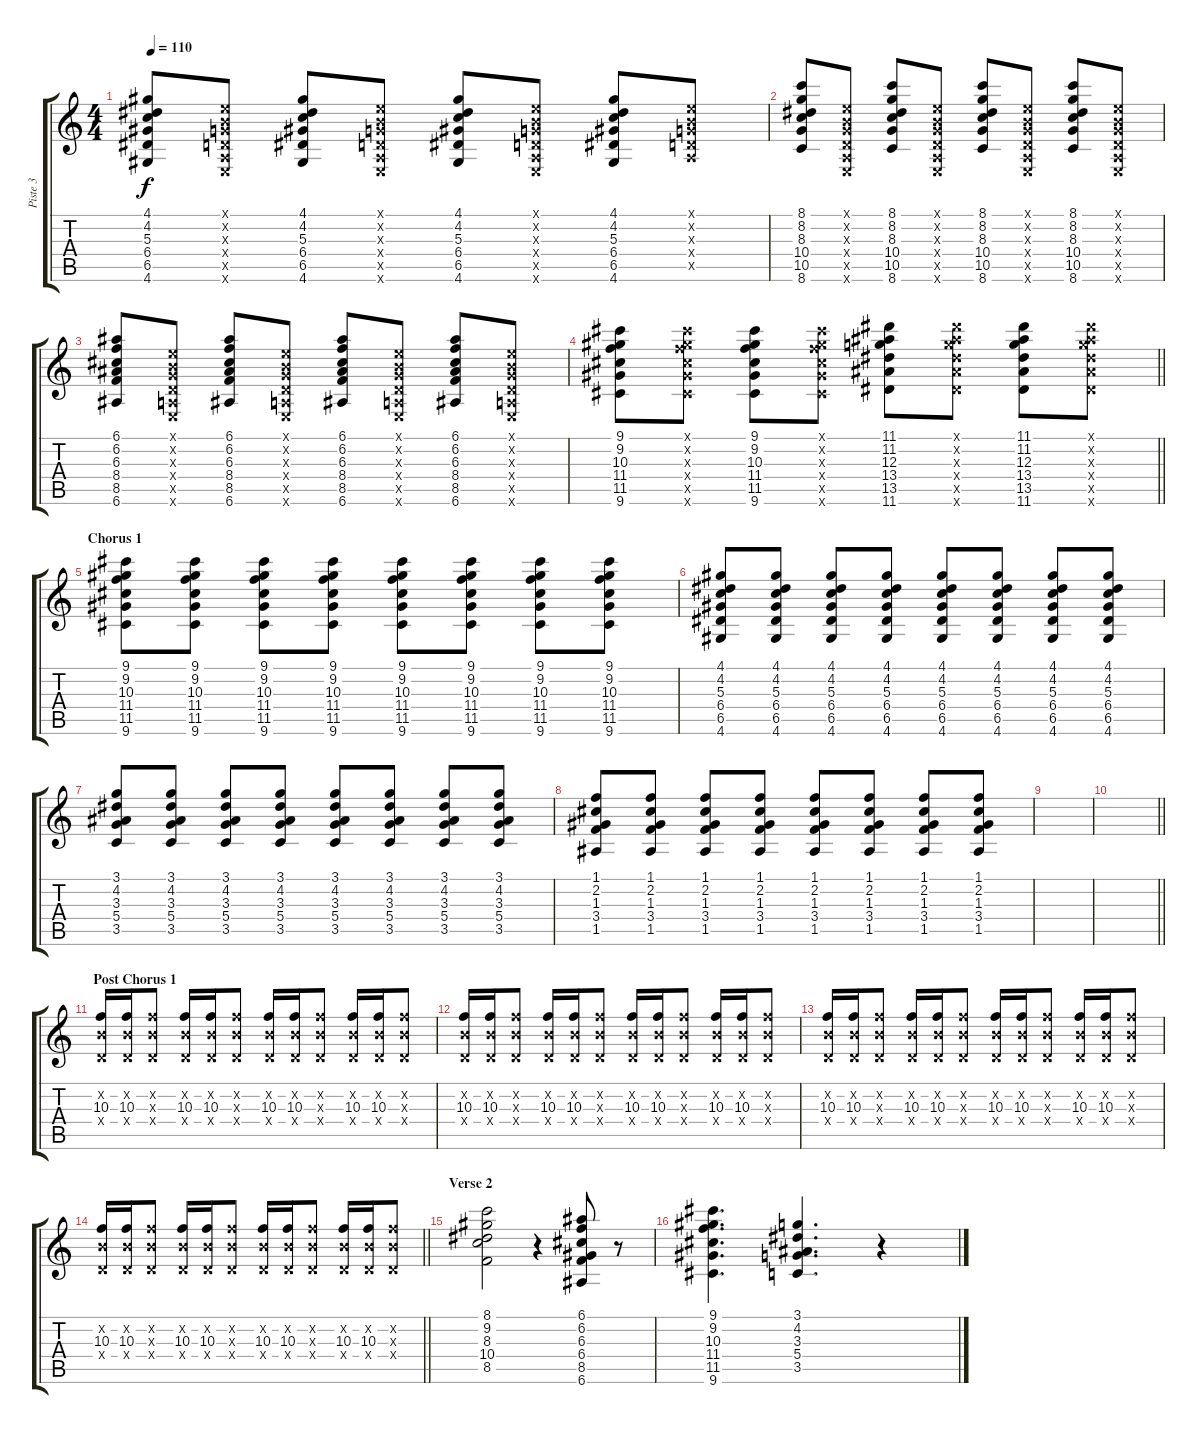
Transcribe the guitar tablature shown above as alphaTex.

\track ("Piste 3" "Piste 3") {instrument electricguitarclean}
\staff {score tabs}
\tuning (E4 B3 G3 D3 A2 E2) {hide}
\ts (4 4)
\tempo 110
\clef g2
\ks c
(4.1 4.2 5.3 6.4 6.5 4.6).8{dy f} (0.1{x} 0.2{x} 0.3{x} 0.4{x} 0.5{x} 0.6{x}).8 (4.1 4.2 5.3 6.4 6.5 4.6).8 (0.1{x} 0.2{x} 0.3{x} 0.4{x} 0.5{x} 0.6{x}).8 (4.1 4.2 5.3 6.4 6.5 4.6).8 (0.1{x} 0.2{x} 0.3{x} 0.4{x} 0.5{x} 0.6{x}).8 (4.1 4.2 5.3 6.4 6.5 4.6).8 (0.1{x} 0.2{x} 0.3{x} 0.4{x} 0.5{x}).8 |
(8.1 8.2 8.3 10.4 10.5 8.6).8 (0.1{x} 0.2{x} 0.3{x} 0.4{x} 0.5{x} 0.6{x}).8 (8.1 8.2 8.3 10.4 10.5 8.6).8 (0.1{x} 0.2{x} 0.3{x} 0.4{x} 0.5{x} 0.6{x}).8 (8.1 8.2 8.3 10.4 10.5 8.6).8 (0.1{x} 0.2{x} 0.3{x} 0.4{x} 0.5{x} 0.6{x}).8 (8.1 8.2 8.3 10.4 10.5 8.6).8 (0.1{x} 0.2{x} 0.3{x} 0.4{x} 0.5{x} 0.6{x}).8 |
(6.1 6.2 6.3 8.4 8.5 6.6).8 (0.1{x} 0.2{x} 0.3{x} 0.4{x} 0.5{x} 0.6{x}).8 (6.1 6.2 6.3 8.4 8.5 6.6).8 (0.1{x} 0.2{x} 0.3{x} 0.4{x} 0.5{x} 0.6{x}).8 (6.1 6.2 6.3 8.4 8.5 6.6).8 (0.1{x} 0.2{x} 0.3{x} 0.4{x} 0.5{x} 0.6{x}).8 (6.1 6.2 6.3 8.4 8.5 6.6).8 (0.1{x} 0.2{x} 0.3{x} 0.4{x} 0.5{x} 0.6{x}).8 |
\barLineRight lightlight
(9.1 9.2 10.3 11.4 11.5 9.6).8 (9.1{x} 9.2{x} 10.3{x} 11.4{x} 11.5{x} 9.6{x}).8 (9.1 9.2 10.3 11.4 11.5 9.6).8 (9.1{x} 9.2{x} 10.3{x} 11.4{x} 11.5{x} 9.6{x}).8 (11.1 11.2 12.3 13.4 13.5 11.6).8 (11.1{x} 11.2{x} 12.3{x} 13.4{x} 13.5{x} 11.6{x}).8 (11.1 11.2 12.3 13.4 13.5 11.6).8 (11.1{x} 11.2{x} 12.3{x} 13.4{x} 13.5{x} 11.6{x}).8 |
\section ("" "Chorus 1")
(9.1 9.2 10.3 11.4 11.5 9.6).8 (9.1 9.2 10.3 11.4 11.5 9.6).8 (9.1 9.2 10.3 11.4 11.5 9.6).8 (9.1 9.2 10.3 11.4 11.5 9.6).8 (9.1 9.2 10.3 11.4 11.5 9.6).8 (9.1 9.2 10.3 11.4 11.5 9.6).8 (9.1 9.2 10.3 11.4 11.5 9.6).8 (9.1 9.2 10.3 11.4 11.5 9.6).8 |
(4.1 4.2 5.3 6.4 6.5 4.6).8 (4.1 4.2 5.3 6.4 6.5 4.6).8 (4.1 4.2 5.3 6.4 6.5 4.6).8 (4.1 4.2 5.3 6.4 6.5 4.6).8 (4.1 4.2 5.3 6.4 6.5 4.6).8 (4.1 4.2 5.3 6.4 6.5 4.6).8 (4.1 4.2 5.3 6.4 6.5 4.6).8 (4.1 4.2 5.3 6.4 6.5 4.6).8 |
(3.1 4.2 3.3 5.4 3.5).8 (3.1 4.2 3.3 5.4 3.5).8 (3.1 4.2 3.3 5.4 3.5).8 (3.1 4.2 3.3 5.4 3.5).8 (3.1 4.2 3.3 5.4 3.5).8 (3.1 4.2 3.3 5.4 3.5).8 (3.1 4.2 3.3 5.4 3.5).8 (3.1 4.2 3.3 5.4 3.5).8 |
(1.1 2.2 1.3 3.4 1.5).8 (1.1 2.2 1.3 3.4 1.5).8 (1.1 2.2 1.3 3.4 1.5).8 (1.1 2.2 1.3 3.4 1.5).8 (1.1 2.2 1.3 3.4 1.5).8 (1.1 2.2 1.3 3.4 1.5).8 (1.1 2.2 1.3 3.4 1.5).8 (1.1 2.2 1.3 3.4 1.5).8 |
|
\barLineRight lightlight
|
\section ("" "Post Chorus 1")
(0.2{x} 10.3 0.4{x}).16 (0.2{x} 10.3 0.4{x}).16 (0.2{x} 10.3{x} 0.4{x}).8 (0.2{x} 10.3 0.4{x}).16 (0.2{x} 10.3 0.4{x}).16 (0.2{x} 10.3{x} 0.4{x}).8 (0.2{x} 10.3 0.4{x}).16 (0.2{x} 10.3 0.4{x}).16 (0.2{x} 10.3{x} 0.4{x}).8 (0.2{x} 10.3 0.4{x}).16 (0.2{x} 10.3 0.4{x}).16 (0.2{x} 10.3{x} 0.4{x}).8 |
(0.2{x} 10.3 0.4{x}).16 (0.2{x} 10.3 0.4{x}).16 (0.2{x} 10.3{x} 0.4{x}).8 (0.2{x} 10.3 0.4{x}).16 (0.2{x} 10.3 0.4{x}).16 (0.2{x} 10.3{x} 0.4{x}).8 (0.2{x} 10.3 0.4{x}).16 (0.2{x} 10.3 0.4{x}).16 (0.2{x} 10.3{x} 0.4{x}).8 (0.2{x} 10.3 0.4{x}).16 (0.2{x} 10.3 0.4{x}).16 (0.2{x} 10.3{x} 0.4{x}).8 |
(0.2{x} 10.3 0.4{x}).16 (0.2{x} 10.3 0.4{x}).16 (0.2{x} 10.3{x} 0.4{x}).8 (0.2{x} 10.3 0.4{x}).16 (0.2{x} 10.3 0.4{x}).16 (0.2{x} 10.3{x} 0.4{x}).8 (0.2{x} 10.3 0.4{x}).16 (0.2{x} 10.3 0.4{x}).16 (0.2{x} 10.3{x} 0.4{x}).8 (0.2{x} 10.3 0.4{x}).16 (0.2{x} 10.3 0.4{x}).16 (0.2{x} 10.3{x} 0.4{x}).8 |
\barLineRight lightlight
(0.2{x} 10.3 0.4{x}).16 (0.2{x} 10.3 0.4{x}).16 (0.2{x} 10.3{x} 0.4{x}).8 (0.2{x} 10.3 0.4{x}).16 (0.2{x} 10.3 0.4{x}).16 (0.2{x} 10.3{x} 0.4{x}).8 (0.2{x} 10.3 0.4{x}).16 (0.2{x} 10.3 0.4{x}).16 (0.2{x} 10.3{x} 0.4{x}).8 (0.2{x} 10.3 0.4{x}).16 (0.2{x} 10.3 0.4{x}).16 (0.2{x} 10.3{x} 0.4{x}).8 |
\section ("" "Verse 2")
(8.1 9.2 8.3 10.4 8.5).2 r.4 (6.1 6.2 6.3 6.4 8.5 6.6).8 r.8 |
(9.1 9.2 10.3 11.4 11.5 9.6).4{d} (3.1 4.2 3.3 5.4 3.5).4{d} r.4
